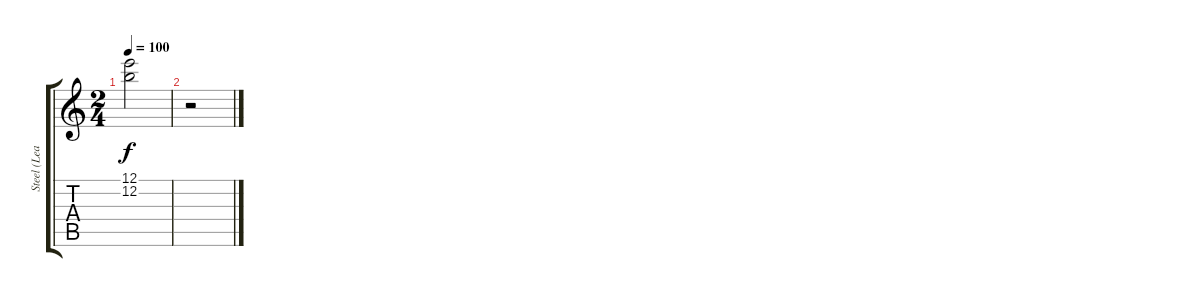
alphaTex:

\track ("Steel (Lead)" "Steel (Lea") {instrument acousticguitarsteel}
\staff {score tabs}
\tuning (E4 B3 G3 D3 A2 E2) {hide}
\ts (2 4)
\tempo 100
\clef g2
\ks c
(12.1{t} 12.2{t}).2{dy f} |
r.2
